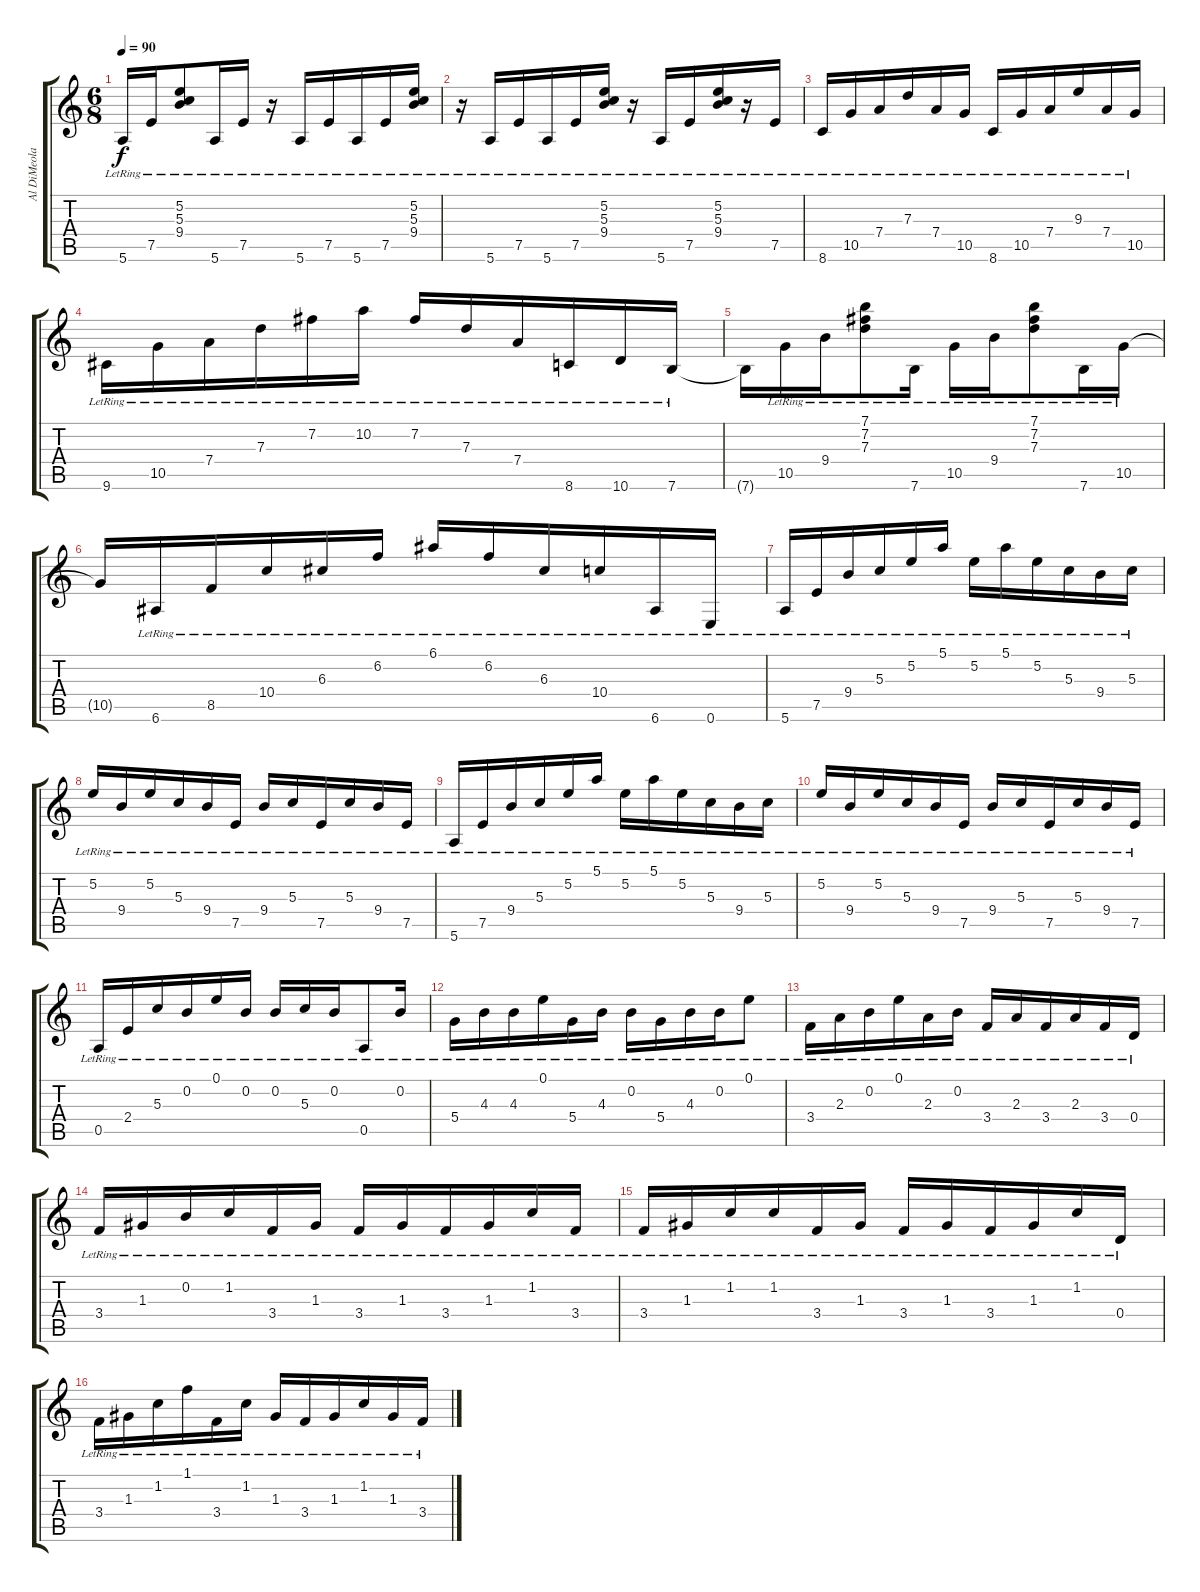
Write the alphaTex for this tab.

\track ("Al DiMeola" "Al DiMeola") {instrument acousticguitarsteel}
\staff {score tabs}
\tuning (E4 B3 G3 D3 A2 E2) {hide}
\ts (6 8)
\tempo 90
\clef g2
\ks c
5.6{lr}.16{dy f} 7.5{lr}.16 (5.2{lr} 5.3{lr} 9.4{lr}).8 5.6{lr}.16 7.5{lr}.16 r.16 5.6{lr}.16 7.5{lr}.16 5.6{lr}.16 7.5{lr}.16 (5.2{lr} 5.3{lr} 9.4{lr}).16 |
r.16 5.6{lr}.16 7.5{lr}.16 5.6{lr}.16 7.5{lr}.16 (5.2{lr} 5.3{lr} 9.4{lr}).16 r.16 5.6{lr}.16 7.5{lr}.16 (5.2{lr} 5.3{lr} 9.4{lr}).16 r.16 7.5{lr}.16 |
8.6{lr}.16 10.5{lr}.16 7.4{lr}.16 7.3{lr}.16 7.4{lr}.16 10.5{lr}.16 8.6{lr}.16 10.5{lr}.16 7.4{lr}.16 9.3{lr}.16 7.4{lr}.16 10.5{lr}.16 |
9.6{lr}.16 10.5{lr}.16 7.4{lr}.16 7.3{lr}.16 7.2{lr}.16 10.2{lr}.16 7.2{lr}.16 7.3{lr}.16 7.4{lr}.16 8.6{lr}.16 10.6{lr}.16 7.6{lr}.16 |
7.6{t}.16 10.5{lr}.16 9.4{lr}.16 (7.1{lr} 7.2{lr} 7.3{lr}).8 7.6{lr}.16 10.5{lr}.16 9.4{lr}.16 (7.1{lr} 7.2{lr} 7.3{lr}).8 7.6{lr}.16 10.5{lr}.16 |
10.5{t}.16 6.6{lr}.16 8.5{lr}.16 10.4{lr}.16 6.3{lr}.16 6.2{lr}.16 6.1{lr}.16 6.2{lr}.16 6.3{lr}.16 10.4{lr}.16 6.6{lr}.16 0.6{lr}.16 |
5.6{lr}.16 7.5{lr}.16 9.4{lr}.16 5.3{lr}.16 5.2{lr}.16 5.1{lr}.16 5.2{lr}.16 5.1{lr}.16 5.2{lr}.16 5.3{lr}.16 9.4{lr}.16 5.3{lr}.16 |
5.2{lr}.16 9.4{lr}.16 5.2{lr}.16 5.3{lr}.16 9.4{lr}.16 7.5{lr}.16 9.4{lr}.16 5.3{lr}.16 7.5{lr}.16 5.3{lr}.16 9.4{lr}.16 7.5{lr}.16 |
5.6{lr}.16 7.5{lr}.16 9.4{lr}.16 5.3{lr}.16 5.2{lr}.16 5.1{lr}.16 5.2{lr}.16 5.1{lr}.16 5.2{lr}.16 5.3{lr}.16 9.4{lr}.16 5.3{lr}.16 |
5.2{lr}.16 9.4{lr}.16 5.2{lr}.16 5.3{lr}.16 9.4{lr}.16 7.5{lr}.16 9.4{lr}.16 5.3{lr}.16 7.5{lr}.16 5.3{lr}.16 9.4{lr}.16 7.5{lr}.16 |
0.5{lr}.16 2.4{lr}.16 5.3{lr}.16 0.2{lr}.16 0.1{lr}.16 0.2{lr}.16 0.2{lr}.16 5.3{lr}.16 0.2{lr}.16 0.5{lr}.8 0.2{lr}.16 |
5.4{lr}.16 4.3{lr}.16 4.3{lr}.16 0.1{lr}.16 5.4{lr}.16 4.3{lr}.16 0.2{lr}.16 5.4{lr}.16 4.3{lr}.16 0.2{lr}.16 0.1{lr}.8 |
3.4{lr}.16 2.3{lr}.16 0.2{lr}.16 0.1{lr}.16 2.3{lr}.16 0.2{lr}.16 3.4{lr}.16 2.3{lr}.16 3.4{lr}.16 2.3{lr}.16 3.4{lr}.16 0.4{lr}.16 |
3.4{lr}.16 1.3{lr}.16 0.2{lr}.16 1.2{lr}.16 3.4{lr}.16 1.3{lr}.16 3.4{lr}.16 1.3{lr}.16 3.4{lr}.16 1.3{lr}.16 1.2{lr}.16 3.4{lr}.16 |
3.4{lr}.16 1.3{lr}.16 1.2{lr}.16 1.2{lr}.16 3.4{lr}.16 1.3{lr}.16 3.4{lr}.16 1.3{lr}.16 3.4{lr}.16 1.3{lr}.16 1.2{lr}.16 0.4{lr}.16 |
3.4{lr}.16 1.3{lr}.16 1.2{lr}.16 1.1{lr}.16 3.4{lr}.16 1.2{lr}.16 1.3{lr}.16 3.4{lr}.16 1.3{lr}.16 1.2{lr}.16 1.3{lr}.16 3.4{lr}.16
